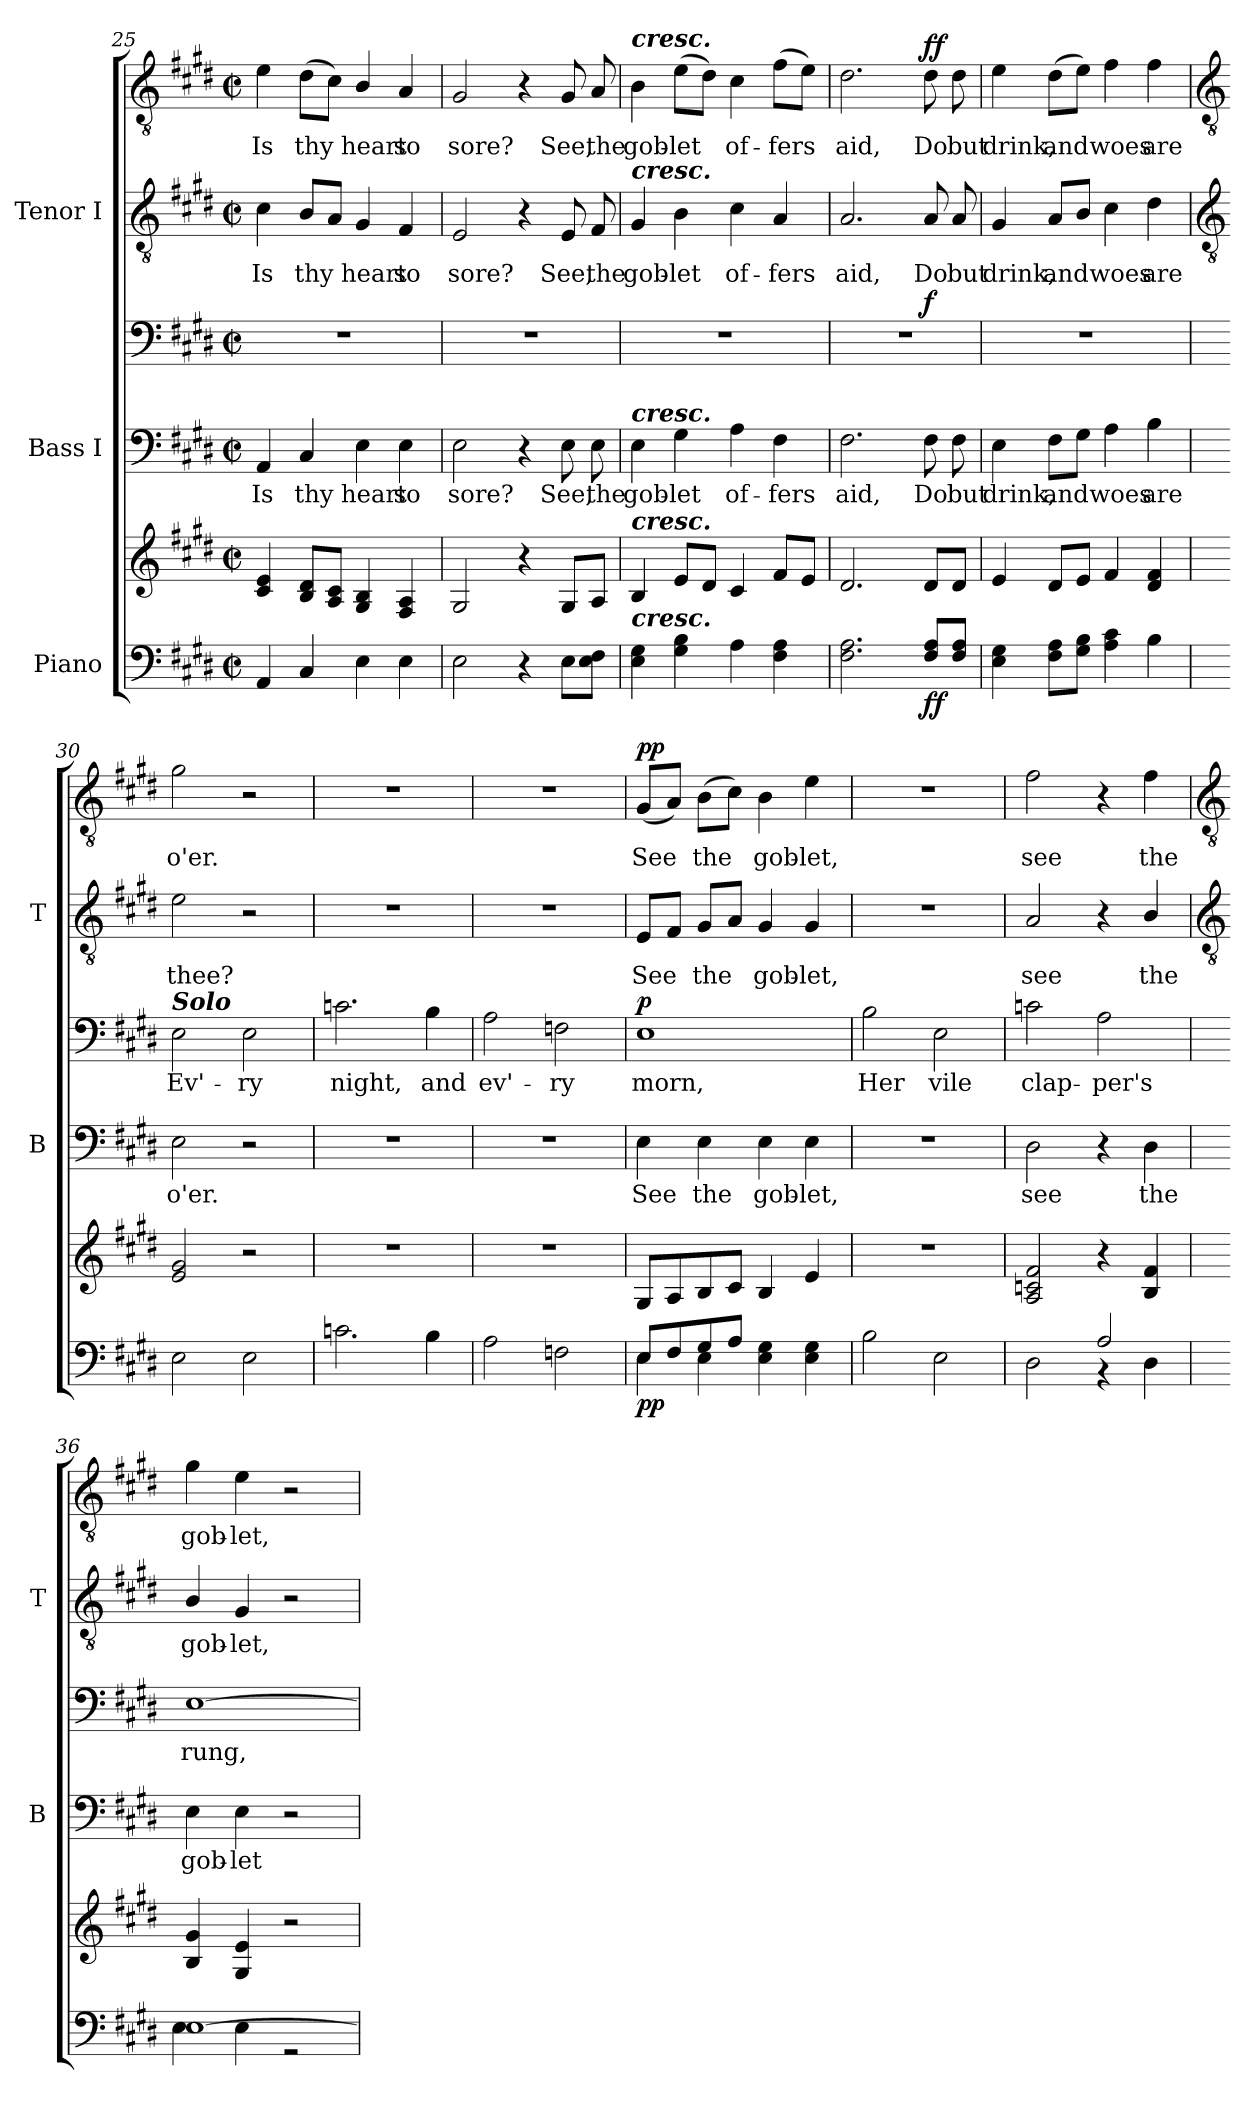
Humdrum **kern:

**kern	**kern	**dynam	**kern	**text	**kern	**text	**dynam	**kern	**text	**kern	**text	**dynam
*part3	*part3	*part3	*part2	*part2	*part2	*part2	*part2	*part1	*part1	*part1	*part1	*part1
*staff6	*staff5	*staff5/6	*staff4	*staff4	*staff3	*staff3	*staff3/4	*staff2	*staff2	*staff1	*staff1	*staff1/2
*I"Piano	*	*	*I"Bass I	*	*	*	*	*I"Tenor I	*	*	*	*
*	*	*	*I'B	*	*	*	*	*I'T	*	*	*	*
!!LO:LB:g=z
*clefF4	*clefG2	*	*clefF4	*	*clefF4	*	*	*clefGv2	*	*clefGv2	*	*
*k[f#c#g#d#]	*k[f#c#g#d#]	*	*k[f#c#g#d#]	*	*k[f#c#g#d#]	*	*	*k[f#c#g#d#]	*	*k[f#c#g#d#]	*	*
*E:	*E:	*	*E:	*	*E:	*	*	*E:	*	*E:	*	*
*M2/2	*M2/2	*	*M2/2	*	*M2/2	*	*	*M2/2	*	*M2/2	*	*
*met(c|)	*met(c|)	*	*met(c|)	*	*met(c|)	*	*	*met(c|)	*	*met(c|)	*	*
=25	=25	=25	=25	=25	=25	=25	=25	=25	=25	=25	=25	=25
!	!	!	!	!LO:LY:b	!	!	!	!	!LO:LY:b	!	!LO:LY:b	!
4AA	4c# 4e	.	4AA	Is	1r	.	.	4c#	Is	4e	Is	.
!	!	!	!	!LO:LY:b	!	!	!	!	!LO:LY:b	!	!LO:LY:b	!
4C#	8B 8d#L	.	4C#	thy	.	.	.	8BL	thy	(>8d#L	thy	.
.	8A 8c#J	.	.	.	.	.	.	8AJ	.	8c#J)	.	.
!	!	!	!	!LO:LY:b	!	!	!	!	!LO:LY:b	!	!LO:LY:b	!
4E	4G#/ 4B/	.	4E	heart	.	.	.	4G#/	heart	4B/	heart	.
!	!	!	!	!LO:LY:b	!	!	!	!	!LO:LY:b	!	!LO:LY:b	!
4E	4F# 4A	.	4E	so	.	.	.	4F#	so	4A	so	.
=26	=26	=26	=26	=26	=26	=26	=26	=26	=26	=26	=26	=26
!	!	!	!	!LO:LY:b	!	!	!	!	!LO:LY:b	!	!LO:LY:b	!
2E	2G#	.	2E	sore?	1r	.	.	2E	sore?	2G#	sore?	.
4r	4r	.	4r	.	.	.	.	4r	.	4r	.	.
!	!	!	!	!LO:LY:b	!	!	!	!	!LO:LY:b	!	!LO:LY:b	!
8EL	8G#L	.	8E	See,	.	.	.	8E	See,	8G#	See,	.
!	!	!	!	!LO:LY:b	!	!	!	!	!LO:LY:b	!	!LO:LY:b	!
8E 8F#J	8AJ	.	8E	the	.	.	.	8F#	the	8A	the	.
=27	=27	=27	=27	=27	=27	=27	=27	=27	=27	=27	=27	=27
!	!	!	!	!	!	!	!	!	!	!LO:TX:a:Bi:t=cresc.	!	!
!	!	!	!	!	!	!	!	!LO:TX:a:Bi:t=cresc.	!	!	!	!
!	!	!	!LO:TX:a:Bi:t=cresc.	!	!	!	!	!	!	!	!	!
!	!LO:TX:a:Bi:t=cresc.	!	!	!	!	!	!	!	!	!	!	!
!LO:TX:a:Bi:t=cresc.	!	!	!	!	!	!	!	!	!	!	!	!
!	!	!	!	!LO:LY:b	!	!	!	!	!LO:LY:b	!	!LO:LY:b	!
4E 4G#	4B	.	4E	gob-	1r	.	.	4G#	gob-	4B	gob-	.
!	!	!	!	!LO:LY:b	!	!	!	!	!LO:LY:b	!	!LO:LY:b	!
4G# 4B	8eL	.	4G#	-let	.	.	.	4B	-let	(>8eL	-let	.
.	8d#J	.	.	.	.	.	.	.	.	8d#J)	.	.
!	!	!	!	!LO:LY:b	!	!	!	!	!LO:LY:b	!	!LO:LY:b	!
4A	4c#	.	4A	of-	.	.	.	4c#	of-	4c#	of-	.
!	!	!	!	!LO:LY:b	!	!	!	!	!LO:LY:b	!	!LO:LY:b	!
4F# 4A	8f#L	.	4F#	-fers	.	.	.	4A	-fers	(>8f#L	-fers	.
.	8eJ	.	.	.	.	.	.	.	.	8eJ)	.	.
=28	=28	=28	=28	=28	=28	=28	=28	=28	=28	=28	=28	=28
!	!	!	!	!LO:LY:b	!	!	!	!	!LO:LY:b	!	!LO:LY:b	!
2.F# 2.A	2.d#	.	2.F#	aid,	1r	.	.	2.A	aid,	2.d#	aid,	.
!	!	!LO:DY:b=2	!	!LO:LY:b	!	!	!	!	!LO:LY:b	!	!LO:LY:b	!
!	!	!LO:DY:n=1:b	!	!	!	!	!LO:DY:b=2	!	!	!	!	!LO:DY:b=2
!	!	!	!	!	!	!	!	!	!	!	!	!LO:DY:n=1:b
8F#/ 8A/L	8d#L	f f	8F#	Do	.	.	f	8A	Do	8d#	Do	f f
!	!	!	!	!LO:LY:b	!	!	!	!	!LO:LY:b	!	!LO:LY:b	!
8F#\ 8A\J	8d#J	.	8F#	but	.	.	.	8A	but	8d#	but	.
=29	=29	=29	=29	=29	=29	=29	=29	=29	=29	=29	=29	=29
!	!	!	!	!LO:LY:b	!	!	!	!	!LO:LY:b	!	!LO:LY:b	!
4E 4G#	4e	.	4E	drink,	1r	.	.	4G#	drink,	4e	drink,	.
!	!	!	!	!LO:LY:b	!	!	!	!	!LO:LY:b	!	!LO:LY:b	!
8F# 8AL	8d#L	.	8F#L	and	.	.	.	8AL	and	(>8d#L	and	.
8G# 8BJ	8eJ	.	8G#J	.	.	.	.	8BJ	.	8eJ)	.	.
!	!	!	!	!LO:LY:b	!	!	!	!	!LO:LY:b	!	!LO:LY:b	!
4A 4c#	4f#	.	4A	woes	.	.	.	4c#	woes	4f#	woes	.
!	!	!	!	!LO:LY:b	!	!	!	!	!LO:LY:b	!	!LO:LY:b	!
4B	4d# 4f#	.	4B	are	.	.	.	4d#	are	4f#	are	.
!!LO:LB:g=z
=30	=30	=30	=30	=30	=30	=30	=30	=30	=30	=30	=30	=30
*	*	*	*	*	*	*	*	*clefGv2	*	*clefGv2	*	*
*^	*	*	*	*	*	*	*	*	*	*	*	*
!	!	!	!	!	!	!LO:TX:a:Bi:t=Solo	!	!	!	!	!	!	!
!	!	!	!	!	!LO:LY:b	!	!LO:LY:b	!	!	!LO:LY:b	!	!LO:LY:b	!
1ryy	2E	2e 2g#	.	2E	o'er.	2E	Ev'-	.	2e	thee?	2g#	o'er.	.
!	!	!	!	!	!	!	!LO:LY:b	!	!	!	!	!	!
.	2E	2r	.	2r	.	2E	-ry	.	2r	.	2r	.	.
=31	=31	=31	=31	=31	=31	=31	=31	=31	=31	=31	=31	=31	=31
!	!	!	!	!	!	!	!LO:LY:b	!	!	!	!	!	!
1ryy	2.cn	1r	.	1r	.	2.cn	night,	.	1r	.	1r	.	.
!	!	!	!	!	!	!	!LO:LY:b	!	!	!	!	!	!
.	4B	.	.	.	.	4B	and	.	.	.	.	.	.
=32	=32	=32	=32	=32	=32	=32	=32	=32	=32	=32	=32	=32	=32
!	!	!	!	!	!	!	!LO:LY:b	!	!	!	!	!	!
1ryy	2A	1r	.	1r	.	2A	ev'-	.	1r	.	1r	.	.
!	!	!	!	!	!	!	!LO:LY:b	!	!	!	!	!	!
.	2Fn	.	.	.	.	2Fn	-ry	.	.	.	.	.	.
=33	=33	=33	=33	=33	=33	=33	=33	=33	=33	=33	=33	=33	=33
!	!	!	!LO:DY:b=2	!	!LO:LY:b	!	!LO:LY:b	!	!	!LO:LY:b	!	!LO:LY:b	!
!	!	!	!LO:DY:n=1:b	!	!	!	!	!LO:DY:b=2	!	!	!	!	!LO:DY:b=2
!	!	!	!	!	!	!	!	!	!	!	!	!	!LO:DY:n=1:b
8E/L	4E	8G#L	p p	4E	See	1E	morn,	p	8EL	See	(<8G#L	See	p p
8F#/	.	8A	.	.	.	.	.	.	8F#J	.	8AJ)	.	.
!	!	!	!	!	!LO:LY:b	!	!	!	!	!LO:LY:b	!	!LO:LY:b	!
8G#/	4E	8B	.	4E	the	.	.	.	8G#L	the	(>8BL	the	.
8A/J	.	8c#J	.	.	.	.	.	.	8AJ	.	8c#J)	.	.
!	!	!	!	!	!LO:LY:b	!	!	!	!	!LO:LY:b	!	!LO:LY:b	!
2ryy	4E 4G#	4B	.	4E	gob-	.	.	.	4G#	gob-	4B	gob-	.
!	!	!	!	!	!LO:LY:b	!	!	!	!	!LO:LY:b	!	!LO:LY:b	!
.	4E 4G#	4e	.	4E	-let,	.	.	.	4G#	-let,	4e	-let,	.
=34	=34	=34	=34	=34	=34	=34	=34	=34	=34	=34	=34	=34	=34
!	!	!	!	!	!	!	!LO:LY:b	!	!	!	!	!	!
1ryy	2B	1r	.	1r	.	2B	Her	.	1r	.	1r	.	.
!	!	!	!	!	!	!	!LO:LY:b	!	!	!	!	!	!
.	2E	.	.	.	.	2E	vile	.	.	.	.	.	.
=35	=35	=35	=35	=35	=35	=35	=35	=35	=35	=35	=35	=35	=35
!	!	!	!	!	!LO:LY:b	!	!LO:LY:b	!	!	!LO:LY:b	!	!LO:LY:b	!
2ryy	2D#	2A 2cn 2f#	.	2D#	see	2cn	clap-	.	2A	see	2f#	see	.
!	!	!	!	!	!	!	!LO:LY:b	!	!	!	!	!	!
2A/	4r	4r	.	4r	.	2A	-per's	.	4r	.	4r	.	.
!	!	!	!	!	!LO:LY:b	!	!	!	!	!LO:LY:b	!	!LO:LY:b	!
.	4D#	4B 4f#	.	4D#	the	.	.	.	4B/	the	4f#	the	.
!!LO:LB:g=z
=36	=36	=36	=36	=36	=36	=36	=36	=36	=36	=36	=36	=36	=36
*	*	*	*	*	*	*	*	*	*clefGv2	*	*clefGv2	*	*
!	!	!	!	!	!LO:LY:b	!	!LO:LY:b	!	!	!LO:LY:b	!	!LO:LY:b	!
[1E/	4E	4B 4g#	.	4E	gob-	[1E	rung,	.	4B/	gob-	4g#	gob-	.
!	!	!	!	!	!LO:LY:b	!	!	!	!	!LO:LY:b	!	!LO:LY:b	!
.	4E	4G# 4e	.	4E	-let	.	.	.	4G#	-let,	4e	-let,	.
.	2r	2r	.	2r	.	.	.	.	2r	.	2r	.	.
*v	*v	*	*	*	*	*	*	*	*	*	*	*	*
=	=	=	=	=	=	=	=	=	=	=	=	=
*-	*-	*-	*-	*-	*-	*-	*-	*-	*-	*-	*-	*-
